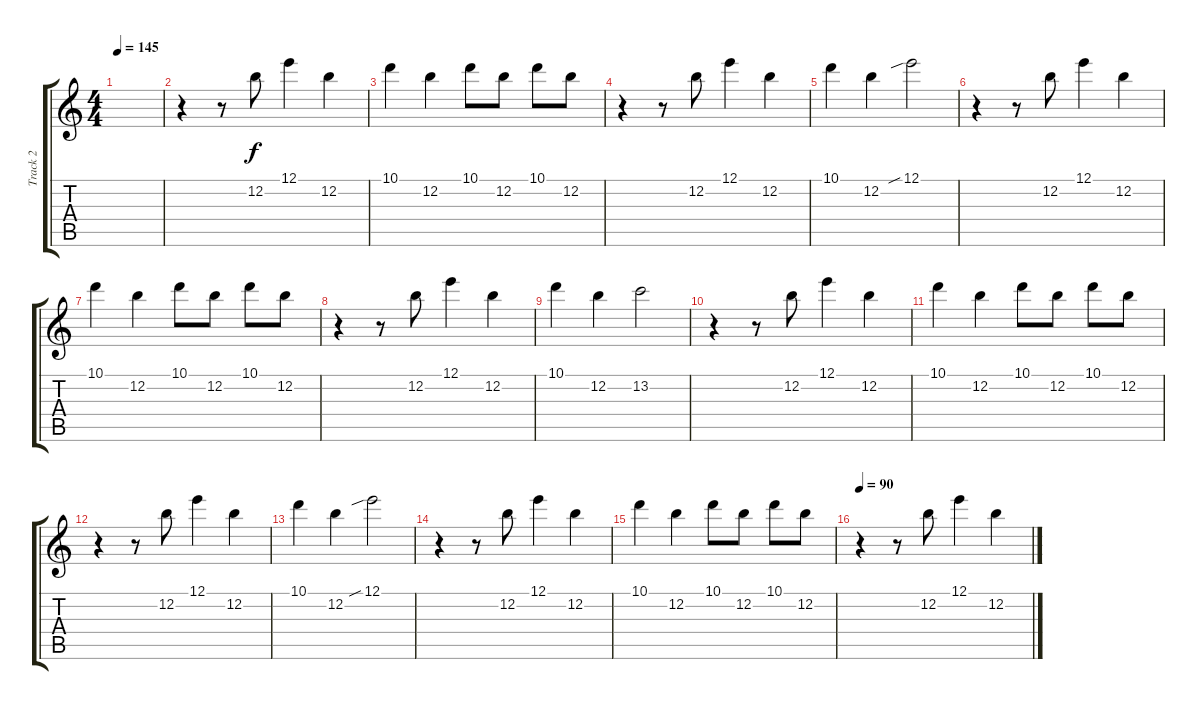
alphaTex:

\track ("Track 2" "Track 2") {instrument electricguitarclean}
\staff {score tabs}
\tuning (E4 B3 G3 D3 A2 E2) {hide}
\ts (4 4)
\tempo 145
\clef g2
\ks c
|
r.4 r.8 12.2.8 12.1.4 12.2.4 |
10.1.4 12.2.4 10.1.8 12.2.8 10.1.8 12.2.8 |
r.4 r.8 12.2.8 12.1.4 12.2.4 |
10.1.4 12.2.4 12.1{sib}.2 |
r.4 r.8 12.2.8 12.1.4 12.2.4 |
10.1.4 12.2.4 10.1.8 12.2.8 10.1.8 12.2.8 |
r.4 r.8 12.2.8 12.1.4 12.2.4 |
10.1.4 12.2.4 13.2.2 |
r.4 r.8 12.2.8 12.1.4 12.2.4 |
10.1.4 12.2.4 10.1.8 12.2.8 10.1.8 12.2.8 |
r.4 r.8 12.2.8 12.1.4 12.2.4 |
10.1.4 12.2.4 12.1{sib}.2 |
r.4 r.8 12.2.8 12.1.4 12.2.4 |
10.1.4 12.2.4 10.1.8 12.2.8 10.1.8 12.2.8 |
\tempo 90
r.4 r.8 12.2.8 12.1.4 12.2.4
